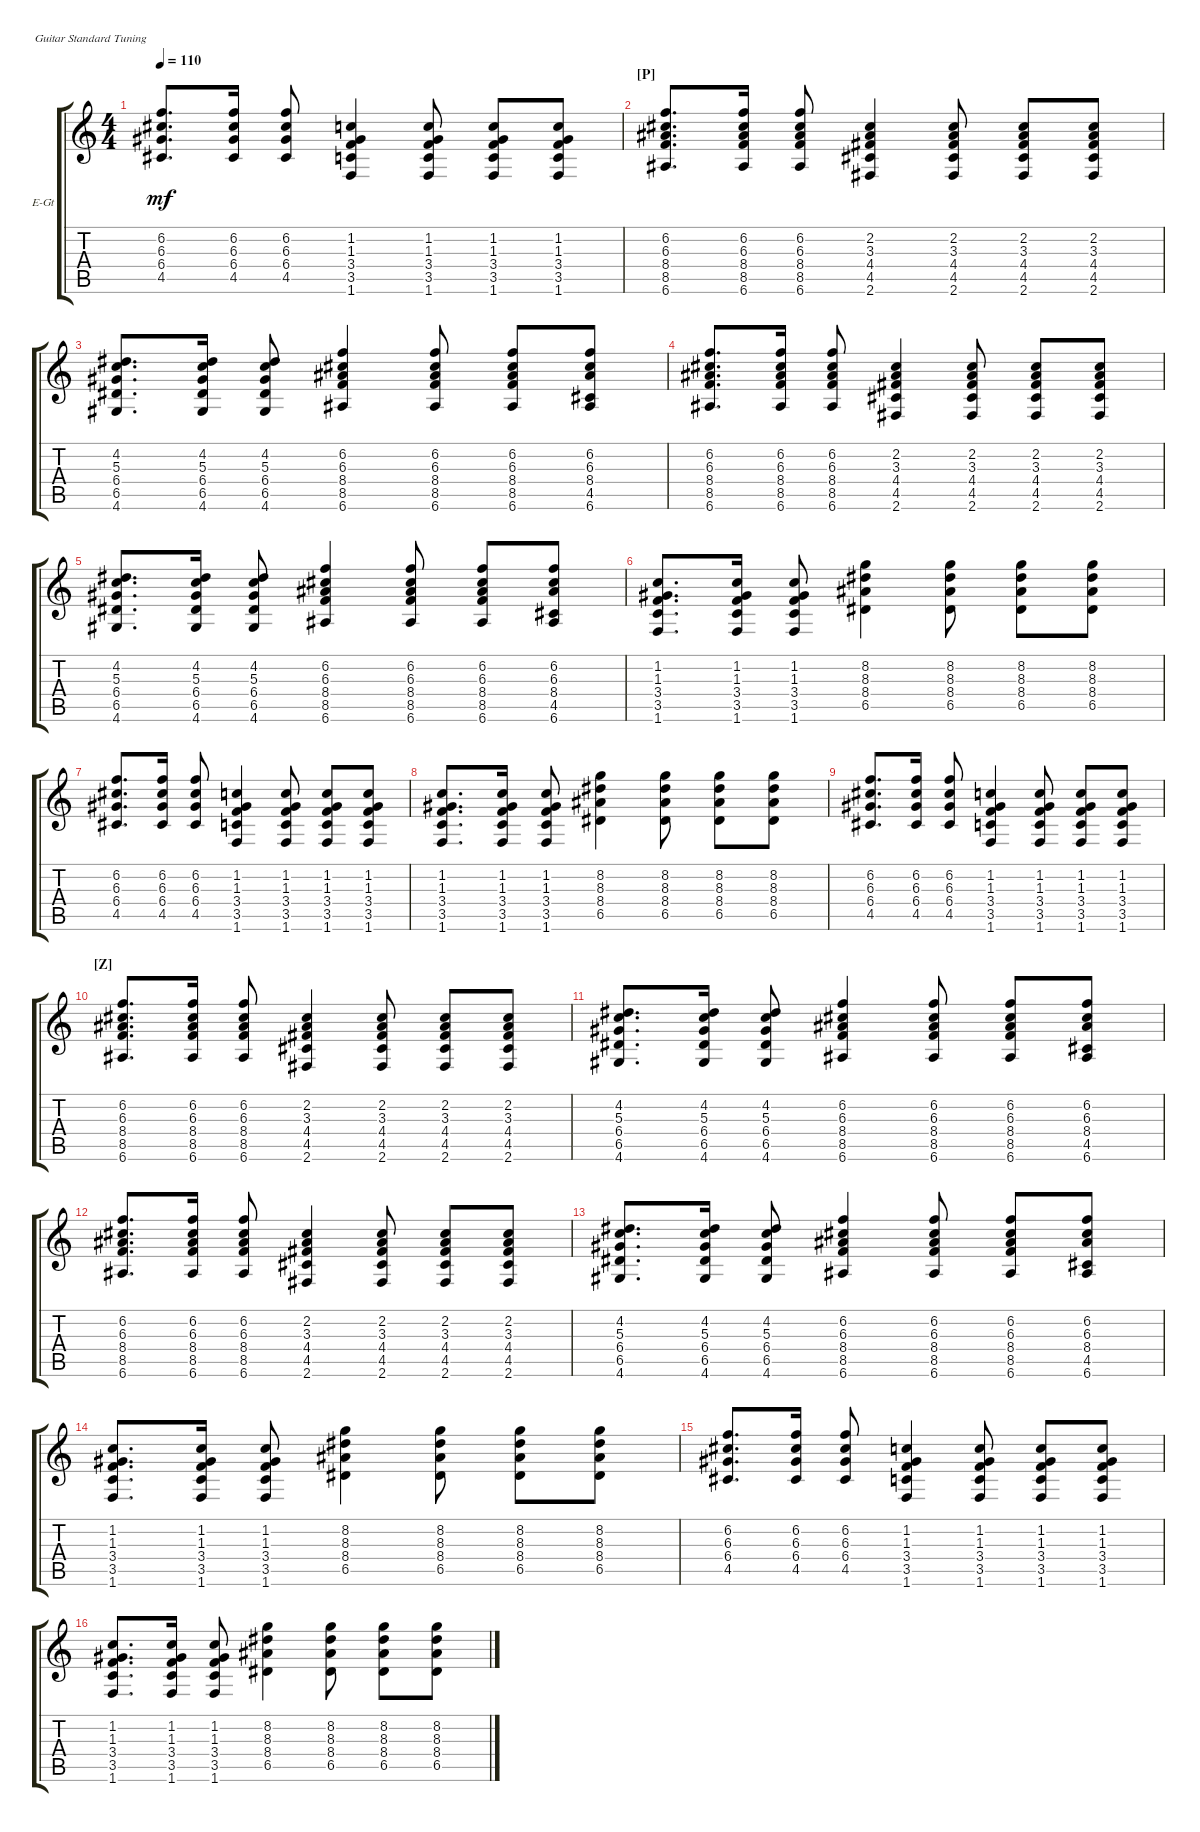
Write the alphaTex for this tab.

\defaultSystemsLayout 4
\bracketExtendMode groupsimilarinstruments
\firstSystemTrackNameOrientation horizontal
\otherSystemsTrackNameOrientation horizontal
\track ("Electric Guitar" "E-Gt") {instrument distortionguitar}
\staff {score tabs}
\tuning (E4 B3 G3 D3 A2 E2)
\ts (4 4)
\tempo 110
\clef g2
\ks c
(4.5 6.4 6.3 6.2).8{d dy mf} (6.4 6.3 6.2 4.5).16 (6.2 6.3 6.4 4.5).8 (1.6 3.5 3.4 1.3 1.2).4 (1.2 1.3 3.4 3.5 1.6).8 (1.2 1.3 3.4 3.5 1.6).8 (1.2 1.3 3.4 3.5 1.6).8 |
\section ("P" "")
(6.6 8.5 8.4 6.3 6.2).8{d} (6.6 8.5 8.4 6.3 6.2).16 (6.2 6.3 8.4 8.5 6.6).8 (2.6 4.5 4.4 3.3 2.2).4 (2.2 3.3 4.4 4.5 2.6).8 (2.2 3.3 4.4 4.5 2.6).8 (2.2 3.3 4.4 4.5 2.6).8 |
(4.6 6.5 6.4 5.3 4.2).8{d} (4.6 6.5 6.4 5.3 4.2).16 (4.2 5.3 6.4 6.5 4.6).8 (6.6 8.5 8.4 6.3 6.2).4 (6.2 6.3 8.4 8.5 6.6).8 (6.2 6.3 8.4 8.5 6.6).8 (6.2 6.3 8.4 4.5 6.6).8 |
(6.6 8.5 8.4 6.3 6.2).8{d} (6.6 8.5 8.4 6.3 6.2).16 (6.2 6.3 8.4 8.5 6.6).8 (2.6 4.5 4.4 3.3 2.2).4 (2.2 3.3 4.4 4.5 2.6).8 (2.2 3.3 4.4 4.5 2.6).8 (2.2 3.3 4.4 4.5 2.6).8 |
(4.6 6.5 6.4 5.3 4.2).8{d} (4.6 6.5 6.4 5.3 4.2).16 (4.2 5.3 6.4 6.5 4.6).8 (6.6 8.5 8.4 6.3 6.2).4 (6.2 6.3 8.4 8.5 6.6).8 (6.2 6.3 8.4 8.5 6.6).8 (6.2 6.3 8.4 4.5 6.6).8 |
(1.6 3.5 3.4 1.3 1.2).8{d} (1.6 3.5 3.4 1.3 1.2).16 (1.2 1.3 3.4 3.5 1.6).8 (8.4 8.3 8.2 6.5).4 (8.3 8.4 6.5 8.2).8 (8.2 8.3 8.4 6.5).8 (8.2 8.3 8.4 6.5).8 |
(4.5 6.4 6.3 6.2).8{d} (6.4 6.3 6.2 4.5).16 (6.2 6.3 6.4 4.5).8 (1.6 3.5 3.4 1.3 1.2).4 (1.2 1.3 3.4 3.5 1.6).8 (1.2 1.3 3.4 3.5 1.6).8 (1.2 1.3 3.4 3.5 1.6).8 |
(1.6 3.5 3.4 1.3 1.2).8{d} (1.6 3.5 3.4 1.3 1.2).16 (1.2 1.3 3.4 3.5 1.6).8 (8.4 8.3 8.2 6.5).4 (8.3 8.4 6.5 8.2).8 (8.2 8.3 8.4 6.5).8 (8.2 8.3 8.4 6.5).8 |
(4.5 6.4 6.3 6.2).8{d} (6.4 6.3 6.2 4.5).16 (6.2 6.3 6.4 4.5).8 (1.6 3.5 3.4 1.3 1.2).4 (1.2 1.3 3.4 3.5 1.6).8 (1.2 1.3 3.4 3.5 1.6).8 (1.2 1.3 3.4 3.5 1.6).8 |
\section ("Z" "")
(6.6 8.5 8.4 6.3 6.2).8{d} (6.6 8.5 8.4 6.3 6.2).16 (6.2 6.3 8.4 8.5 6.6).8 (2.6 4.5 4.4 3.3 2.2).4 (2.2 3.3 4.4 4.5 2.6).8 (2.2 3.3 4.4 4.5 2.6).8 (2.2 3.3 4.4 4.5 2.6).8 |
(4.6 6.5 6.4 5.3 4.2).8{d} (4.6 6.5 6.4 5.3 4.2).16 (4.2 5.3 6.4 6.5 4.6).8 (6.6 8.5 8.4 6.3 6.2).4 (6.2 6.3 8.4 8.5 6.6).8 (6.2 6.3 8.4 8.5 6.6).8 (6.2 6.3 8.4 4.5 6.6).8 |
(6.6 8.5 8.4 6.3 6.2).8{d} (6.6 8.5 8.4 6.3 6.2).16 (6.2 6.3 8.4 8.5 6.6).8 (2.6 4.5 4.4 3.3 2.2).4 (2.2 3.3 4.4 4.5 2.6).8 (2.2 3.3 4.4 4.5 2.6).8 (2.2 3.3 4.4 4.5 2.6).8 |
(4.6 6.5 6.4 5.3 4.2).8{d} (4.6 6.5 6.4 5.3 4.2).16 (4.2 5.3 6.4 6.5 4.6).8 (6.6 8.5 8.4 6.3 6.2).4 (6.2 6.3 8.4 8.5 6.6).8 (6.2 6.3 8.4 8.5 6.6).8 (6.2 6.3 8.4 4.5 6.6).8 |
(1.6 3.5 3.4 1.3 1.2).8{d} (1.6 3.5 3.4 1.3 1.2).16 (1.2 1.3 3.4 3.5 1.6).8 (8.4 8.3 8.2 6.5).4 (8.3 8.4 6.5 8.2).8 (8.2 8.3 8.4 6.5).8 (8.2 8.3 8.4 6.5).8 |
(4.5 6.4 6.3 6.2).8{d} (6.4 6.3 6.2 4.5).16 (6.2 6.3 6.4 4.5).8 (1.6 3.5 3.4 1.3 1.2).4 (1.2 1.3 3.4 3.5 1.6).8 (1.2 1.3 3.4 3.5 1.6).8 (1.2 1.3 3.4 3.5 1.6).8 |
(1.6 3.5 3.4 1.3 1.2).8{d} (1.6 3.5 3.4 1.3 1.2).16 (1.2 1.3 3.4 3.5 1.6).8 (8.4 8.3 8.2 6.5).4 (8.3 8.4 6.5 8.2).8 (8.2 8.3 8.4 6.5).8 (8.2 8.3 8.4 6.5).8
